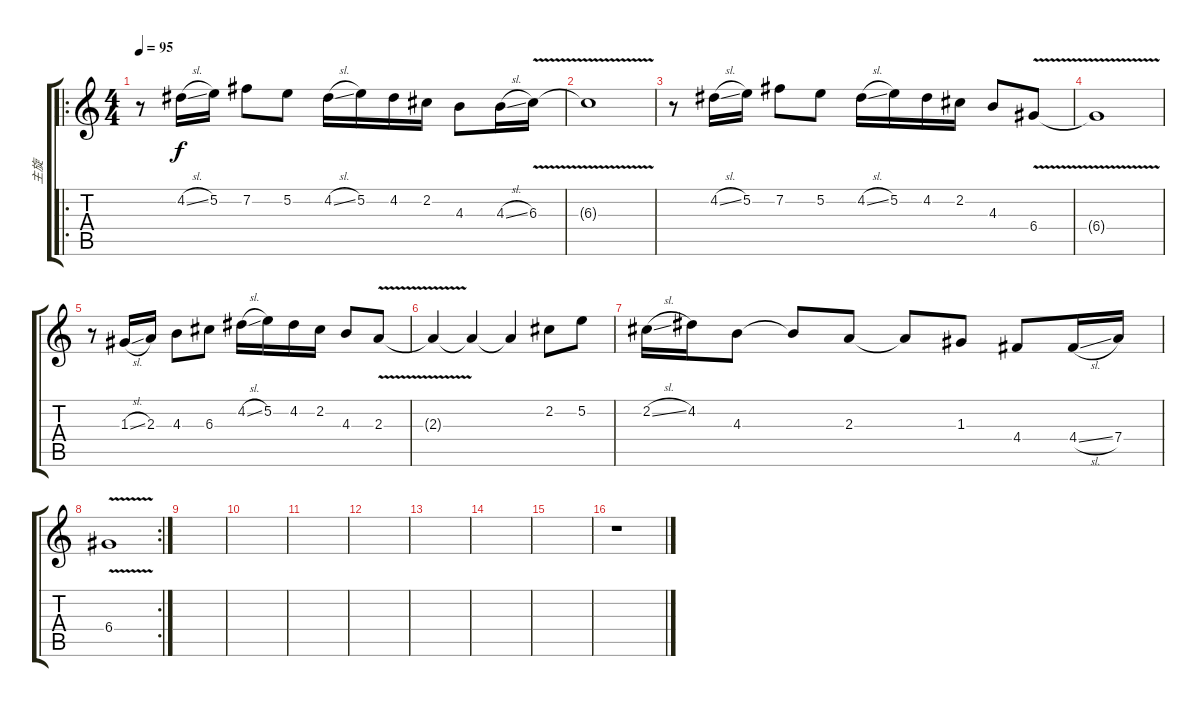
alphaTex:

\track ("主旋" "主旋") {instrument electricguitarclean}
\staff {score tabs}
\tuning (E4 B3 G3 D3 A2 E2) {hide}
\ro
\ts (4 4)
\tempo 95
\clef g2
\ks c
r.8{dy f} 4.2{sl}.16 5.2.16 7.2.8 5.2.8 4.2{sl}.16 5.2.16 4.2.16 2.2.16 4.3.8 4.3{sl}.16 6.3{v}.16 |
6.3{t}.1 |
r.8 4.2{sl}.16 5.2.16 7.2.8 5.2.8 4.2{sl}.16 5.2.16 4.2.16 2.2.16 4.3.8 6.4{v}.8 |
6.4{t}.1 |
r.8 1.3{sl}.16 2.3.16 4.3.8 6.3.8 4.2{sl}.16 5.2.16 4.2.16 2.2.16 4.3.8 2.3{v}.8 |
2.3{t}.4 2.3{t}.4 2.3{t}.4 2.2.8 5.2.8 |
2.2{sl}.16 4.2.16 4.3.8 4.3{t}.8 2.3.8 2.3{t}.8 1.3.8 4.4.8 4.4{sl}.16 7.4.16 |
\rc 2
6.4{v}.1 |
|
|
|
|
|
|
|
r.1
